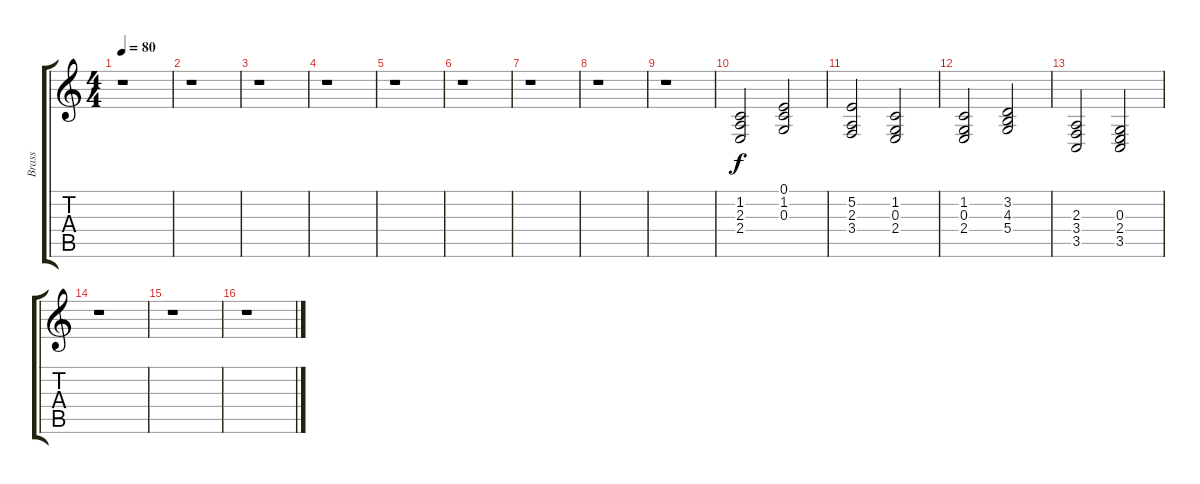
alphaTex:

\track ("Brass" "Brass") {instrument brasssection}
\staff {score tabs}
\tuning (E4 B3 G3 D3 A2 E2) {hide}
\ts (4 4)
\tempo 80
\clef g2
\ks c
r.1{dy f} |
r.1 |
r.1 |
r.1 |
r.1 |
r.1 |
r.1 |
r.1 |
r.1 |
(1.2 2.3 2.4).2 (0.1 1.2 0.3).2 |
(5.2 2.3 3.4).2 (1.2 0.3 2.4).2 |
(1.2 0.3 2.4).2 (3.2 4.3 5.4).2 |
(2.3 3.4 3.5).2 (0.3 2.4 3.5).2 |
r.1 |
r.1 |
r.1
